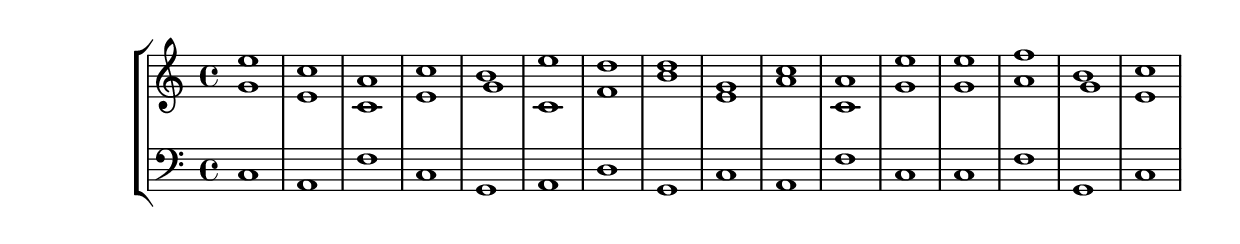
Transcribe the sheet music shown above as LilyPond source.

\version "2.16.0"

% PocketBach Score by Jesse Lew
\language "english"

\parallelMusic #'(voiceA voiceB voiceC)
{
e1 |
\relative f' g1 |
\relative c c1 |

\relative c'' c1 |
\relative f' e1 |
\relative c a1 |

\relative c'' a1 |
\relative f' c1 |
\relative c f1 |

\relative c'' c1 |
\relative f' e1 |
\relative c c1 |

\relative c'' g1 |
\relative f' b1 |
\relative c g1 |

\relative c'' e1 |
\relative f' c1 |
\relative c a1 |

\relative c'' d1 |
\relative f' f1 |
\relative c d1 |

\relative c'' d1 |
\relative f' b1 |
\relative c g1 |

\relative c'' g1 |
\relative f' e1 |
\relative c c1 |

\relative c'' c1 |
\relative f' a1 |
\relative c a1 |

\relative c'' a1 |
\relative f' c1 |
\relative c f1 |

\relative c'' e1 |
\relative f' g1 |
\relative c c1 |

\relative c'' e1 |
\relative f' g1 |
\relative c c1 |

\relative c'' f1 |
\relative f' a1 |
\relative c f1 |

\relative c'' g1 |
\relative f' b1 |
\relative c g1 |

\relative c'' c1 |
\relative f' e1 |
\relative c c1 |

}
\new StaffGroup <<
  \new Staff << \relative c'' \voiceA \\ \relative c' \voiceB >>
  \new Staff \relative c { \clef bass \voiceC }
>>